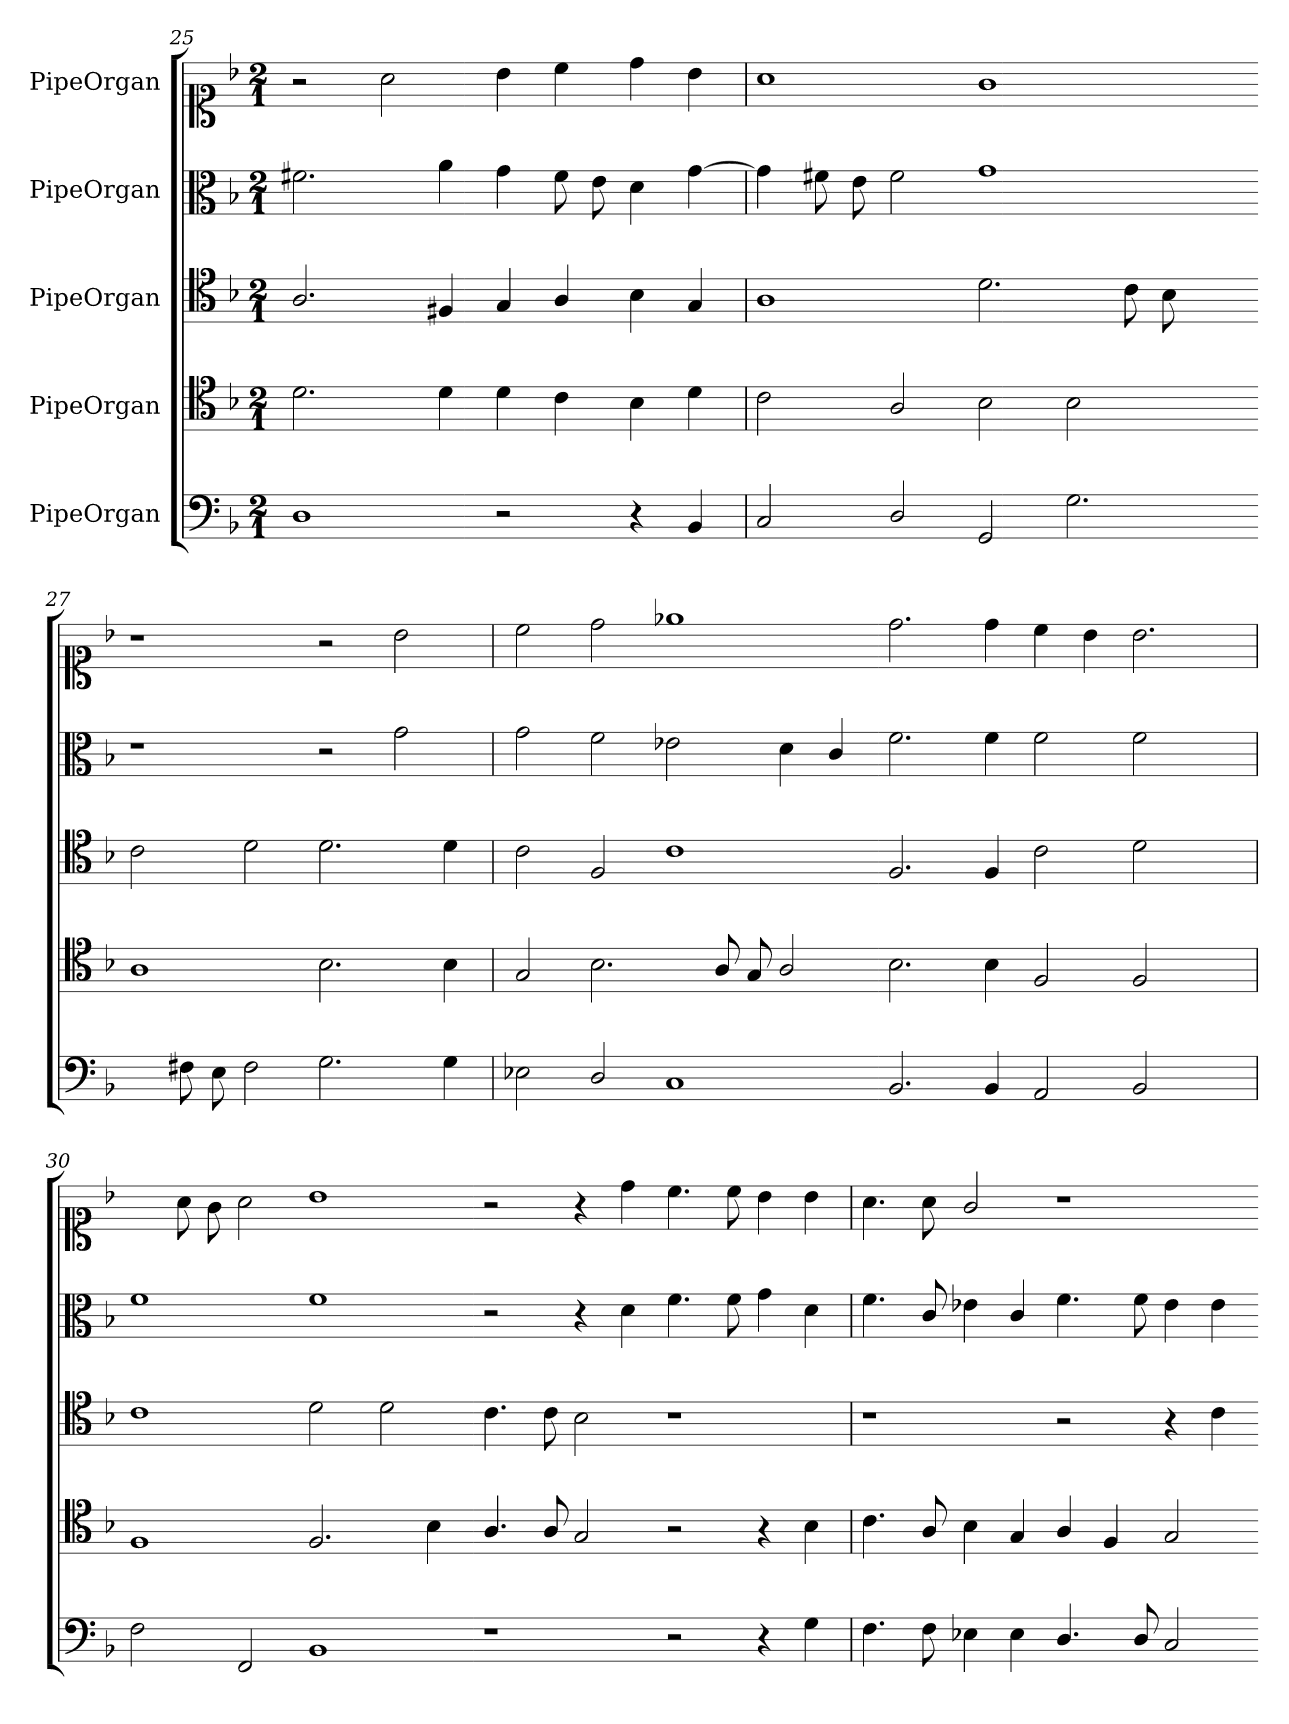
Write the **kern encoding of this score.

**kern	**kern	**kern	**kern	**kern
*part5	*part4	*part3	*part2	*part1
*staff5	*staff4	*staff3	*staff2	*staff1
*I"PipeOrgan	*I"PipeOrgan	*I"PipeOrgan	*I"PipeOrgan	*I"PipeOrgan
*clefF4	*clefC4	*clefC4	*clefC3	*clefC1
*k[b-]	*k[b-]	*k[b-]	*k[b-]	*k[b-]
*M2/1	*M2/1	*M2/1	*M2/1	*M2/1
=25	=25	=25	=25	=25
1D	2.d\	2.A/	2.f#X\	2r
.	.	.	.	2a\
.	4d\	4F#X/	4a\	.
2r	4d\	4G/	4g\	4b-\
.	4c\	4A/	8f#\	4cc\
.	.	.	8e\	.
4r	4B-\	4B-\	4d\	4dd\
4BB-/	4d\	4G/	[4g\	4b-\
=26	=26	=26	=26	=26
2C/	2c\	1A	4g\]	1a
.	.	.	8f#X\	.
.	.	.	8e\	.
2D/	2A/	.	2f#\	.
2GG/	2B-\	2.d\	1g	1g
2.G\	2B-\	.	.	.
.	.	8c\	.	.
.	.	8B-\	.	.
.	4ryy	4ryy	4ryy	4ryy
=27-	=27-	=27-	=27-	=27-
4ryy	1A	2c\	1r	1r
8F#X\	.	.	.	.
8E\	.	.	.	.
2F#\	.	2d\	.	.
2.G\	2.B-\	2.d\	2r	2r
.	.	.	2g\	2b-\
4G\	4B-\	4d\	.	.
=28	=28	=28	=28	=28
2E-X\	2G/	2c\	2g\	2cc\
2D/	2.B-\	2F/	2f\	2dd\
1C	.	1c	2e-X\	1ee-X
.	8A/	.	.	.
.	8G/	.	.	.
.	2A/	.	4d\	.
.	.	.	4c/	.
=29-	=29-	=29-	=29-	=29-
2.BB-/	2.B-\	2.F/	2.f\	2.dd\
4BB-/	4B-\	4F/	4f\	4dd\
2AA/	2F/	2c\	2f\	4cc\
.	.	.	.	4b-\
2BB-/	2F/	2d\	2f\	2.b-\
4ryy	4ryy	4ryy	4ryy	.
=30	=30	=30	=30	=30
2F\	1F	1c	1f	4ryy
.	.	.	.	8a\
.	.	.	.	8g\
2FF/	.	.	.	2a\
1BB-	2.F/	2d\	1f	1b-
.	.	2d\	.	.
.	4B-\	.	.	.
=31-	=31-	=31-	=31-	=31-
1r	4.A/	4.c\	2r	2r
.	8A/	8c\	.	.
.	2G/	2B-\	4r	4r
.	.	.	4d\	4dd\
2r	2r	1r	4.f\	4.cc\
.	.	.	8f\	8cc\
4r	4r	.	4g\	4b-\
4G\	4B-\	.	4d\	4b-\
=32	=32	=32	=32	=32
4.F\	4.c\	1r	4.f\	4.a\
8F\	8A/	.	8c/	8a\
4E-X\	4B-\	.	4e-X\	2g/
4E-\	4G/	.	4c/	.
4.D/	4A/	2r	4.f\	1r
.	4F/	.	.	.
8D/	.	.	8f\	.
2C/	2G/	4r	4e-\	.
.	.	4c\	4e-\	.
=-	=-	=-	=-	=-
*-	*-	*-	*-	*-
